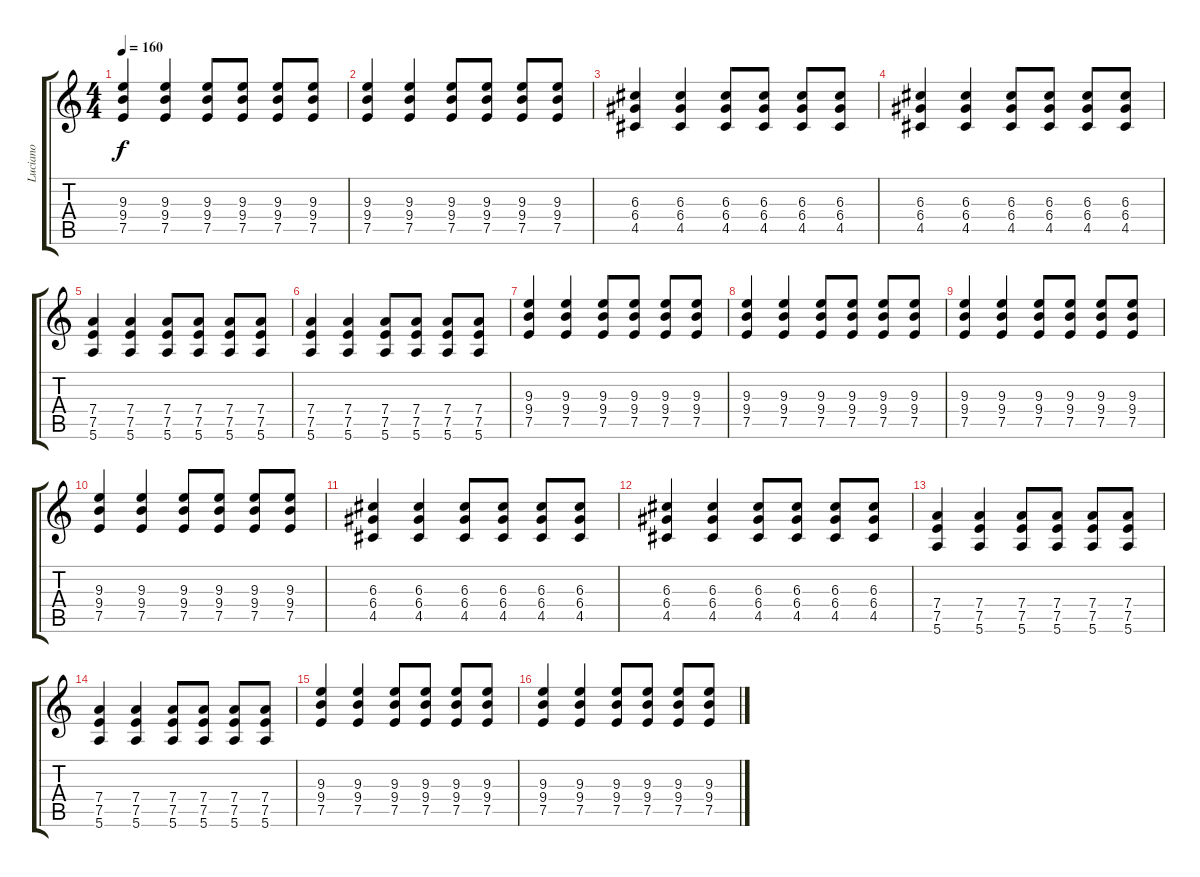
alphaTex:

\track ("Luciano" "Luciano") {instrument distortionguitar}
\staff {score tabs}
\tuning (E4 B3 G3 D3 A2 E2) {hide}
\ts (4 4)
\tempo 160
\clef g2
\ks c
(9.3 9.4 7.5).4{dy f} (9.3 9.4 7.5).4 (9.3 9.4 7.5).8 (9.3 9.4 7.5).8 (9.3 9.4 7.5).8 (9.3 9.4 7.5).8 |
(9.3 9.4 7.5).4 (9.3 9.4 7.5).4 (9.3 9.4 7.5).8 (9.3 9.4 7.5).8 (9.3 9.4 7.5).8 (9.3 9.4 7.5).8 |
(6.3 6.4 4.5).4 (6.3 6.4 4.5).4 (6.3 6.4 4.5).8 (6.3 6.4 4.5).8 (6.3 6.4 4.5).8 (6.3 6.4 4.5).8 |
(6.3 6.4 4.5).4 (6.3 6.4 4.5).4 (6.3 6.4 4.5).8 (6.3 6.4 4.5).8 (6.3 6.4 4.5).8 (6.3 6.4 4.5).8 |
(7.4 7.5 5.6).4 (7.4 7.5 5.6).4 (7.4 7.5 5.6).8 (7.4 7.5 5.6).8 (7.4 7.5 5.6).8 (7.4 7.5 5.6).8 |
(7.4 7.5 5.6).4 (7.4 7.5 5.6).4 (7.4 7.5 5.6).8 (7.4 7.5 5.6).8 (7.4 7.5 5.6).8 (7.4 7.5 5.6).8 |
(9.3 9.4 7.5).4 (9.3 9.4 7.5).4 (9.3 9.4 7.5).8 (9.3 9.4 7.5).8 (9.3 9.4 7.5).8 (9.3 9.4 7.5).8 |
(9.3 9.4 7.5).4 (9.3 9.4 7.5).4 (9.3 9.4 7.5).8 (9.3 9.4 7.5).8 (9.3 9.4 7.5).8 (9.3 9.4 7.5).8 |
(9.3 9.4 7.5).4 (9.3 9.4 7.5).4 (9.3 9.4 7.5).8 (9.3 9.4 7.5).8 (9.3 9.4 7.5).8 (9.3 9.4 7.5).8 |
(9.3 9.4 7.5).4 (9.3 9.4 7.5).4 (9.3 9.4 7.5).8 (9.3 9.4 7.5).8 (9.3 9.4 7.5).8 (9.3 9.4 7.5).8 |
(6.3 6.4 4.5).4 (6.3 6.4 4.5).4 (6.3 6.4 4.5).8 (6.3 6.4 4.5).8 (6.3 6.4 4.5).8 (6.3 6.4 4.5).8 |
(6.3 6.4 4.5).4 (6.3 6.4 4.5).4 (6.3 6.4 4.5).8 (6.3 6.4 4.5).8 (6.3 6.4 4.5).8 (6.3 6.4 4.5).8 |
(7.4 7.5 5.6).4 (7.4 7.5 5.6).4 (7.4 7.5 5.6).8 (7.4 7.5 5.6).8 (7.4 7.5 5.6).8 (7.4 7.5 5.6).8 |
(7.4 7.5 5.6).4 (7.4 7.5 5.6).4 (7.4 7.5 5.6).8 (7.4 7.5 5.6).8 (7.4 7.5 5.6).8 (7.4 7.5 5.6).8 |
(9.3 9.4 7.5).4 (9.3 9.4 7.5).4 (9.3 9.4 7.5).8 (9.3 9.4 7.5).8 (9.3 9.4 7.5).8 (9.3 9.4 7.5).8 |
(9.3 9.4 7.5).4 (9.3 9.4 7.5).4 (9.3 9.4 7.5).8 (9.3 9.4 7.5).8 (9.3 9.4 7.5).8 (9.3 9.4 7.5).8
